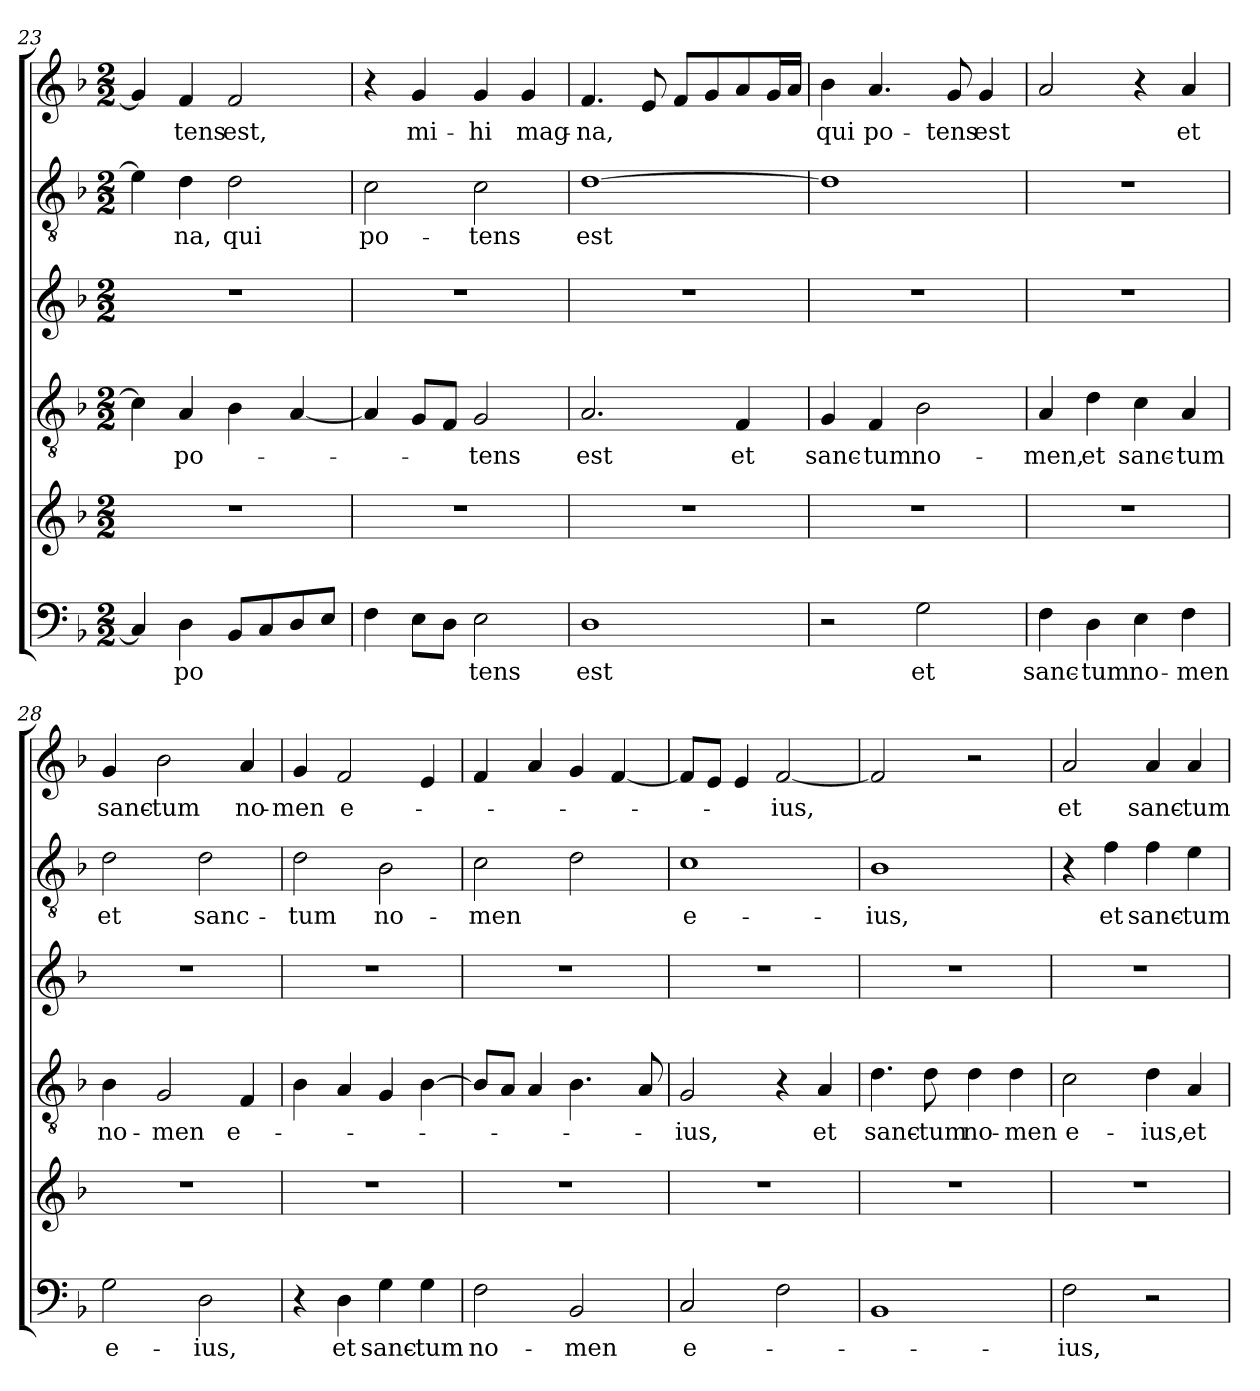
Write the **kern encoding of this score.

**kern	**text	**kern	**kern	**text	**kern	**kern	**text	**kern	**text
*part6	*part6	*part5	*part4	*part4	*part3	*part2	*part2	*part1	*part1
*staff6	*staff6	*staff5	*staff4	*staff4	*staff3	*staff2	*staff2	*staff1	*staff1
*clefF4	*	*clefG2	*clefGv2	*	*clefG2	*clefGv2	*	*clefG2	*
*k[b-]	*	*k[b-]	*k[b-]	*	*k[b-]	*k[b-]	*	*k[b-]	*
*F:	*	*F:	*F:	*	*F:	*F:	*	*F:	*
*M2/2	*	*M2/2	*M2/2	*	*M2/2	*M2/2	*	*M2/2	*
=23	=23	=23	=23	=23	=23	=23	=23	=23	=23
4C/]	.	1r	4c\]	.	1r	4e-\]	.	4g/]	.
!	!LO:LY:b	!	!	!LO:LY:b	!	!	!LO:LY:b	!	!LO:LY:b
4D\	po	.	4A/	po-	.	4d\	-na,	4f/	-tens
!	!	!	!	!	!	!	!LO:LY:b	!	!LO:LY:b
8BB-/L	.	.	4B-\	.	.	2d\	qui	2f/	est,
8C/	.	.	.	.	.	.	.	.	.
8D/	.	.	[4A/	.	.	.	.	.	.
8E/J	.	.	.	.	.	.	.	.	.
!!LO:LB:g=z
=24	=24	=24	=24	=24	=24	=24	=24	=24	=24
!	!	!	!	!	!	!	!LO:LY:b	!	!
4F\	.	1r	4A/]	.	1r	2c\	po-	4r	.
!	!	!	!	!	!	!	!	!	!LO:LY:b
8E\L	.	.	8G/L	.	.	.	.	4g/	mi-
8D\J	.	.	8F/J	.	.	.	.	.	.
!	!LO:LY:b	!	!	!LO:LY:b	!	!	!LO:LY:b	!	!LO:LY:b
2E\	tens	.	2G/	-tens	.	2c\	-tens	4g/	-hi
!	!	!	!	!	!	!	!	!	!LO:LY:b
.	.	.	.	.	.	.	.	4g/	mag-
=25	=25	=25	=25	=25	=25	=25	=25	=25	=25
!	!LO:LY:b	!	!	!LO:LY:b	!	!	!LO:LY:b	!	!LO:LY:b
1D	est	1r	2.A/	est	1r	[1d	est	4.f/	-na,
.	.	.	.	.	.	.	.	8e/	.
.	.	.	.	.	.	.	.	8f/L	.
.	.	.	.	.	.	.	.	8g/	.
!	!	!	!	!LO:LY:b	!	!	!	!	!
.	.	.	4F/	et	.	.	.	8a/	.
.	.	.	.	.	.	.	.	16g/L	.
.	.	.	.	.	.	.	.	16a/JJ	.
=26	=26	=26	=26	=26	=26	=26	=26	=26	=26
!	!	!	!	!LO:LY:b	!	!	!	!	!LO:LY:b
2r	.	1r	4G/	sanc-	1r	1d]	.	4b-\	qui
!	!	!	!	!LO:LY:b	!	!	!	!	!LO:LY:b
.	.	.	4F/	-tum	.	.	.	4.a/	po-
!	!LO:LY:b	!	!	!LO:LY:b	!	!	!	!	!
2G\	et	.	2B-\	no-	.	.	.	.	.
!	!	!	!	!	!	!	!	!	!LO:LY:b
.	.	.	.	.	.	.	.	8g/	-tens
!	!	!	!	!	!	!	!	!	!LO:LY:b
.	.	.	.	.	.	.	.	4g/	est
=27	=27	=27	=27	=27	=27	=27	=27	=27	=27
!	!LO:LY:b	!	!	!LO:LY:b	!	!	!	!	!
4F\	sanc-	1r	4A/	-men,	1r	1r	.	2a/	.
!	!LO:LY:b	!	!	!LO:LY:b	!	!	!	!	!
4D\	-tum	.	4d\	et	.	.	.	.	.
!	!LO:LY:b	!	!	!LO:LY:b	!	!	!	!	!
4E\	no-	.	4c\	sanc-	.	.	.	4r	.
!	!LO:LY:b	!	!	!LO:LY:b	!	!	!	!	!LO:LY:b
4F\	-men	.	4A/	-tum	.	.	.	4a/	et
=28	=28	=28	=28	=28	=28	=28	=28	=28	=28
!	!LO:LY:b	!	!	!LO:LY:b	!	!	!LO:LY:b	!	!LO:LY:b
2G\	e-	1r	4B-\	no-	1r	2d\	et	4g/	sanc-
!	!	!	!	!LO:LY:b	!	!	!	!	!LO:LY:b
.	.	.	2G/	-men	.	.	.	2b-\	-tum
!	!LO:LY:b	!	!	!	!	!	!LO:LY:b	!	!
2D\	-ius,	.	.	.	.	2d\	sanc-	.	.
!	!	!	!	!LO:LY:b	!	!	!	!	!LO:LY:b
.	.	.	4F/	e-	.	.	.	4a/	no-
!!LO:LB:g=z
=29	=29	=29	=29	=29	=29	=29	=29	=29	=29
!	!	!	!	!	!	!	!LO:LY:b	!	!LO:LY:b
4r	.	1r	4B-\	.	1r	2d\	-­tum	4g/	-­men
!	!LO:LY:b	!	!	!	!	!	!	!	!LO:LY:b
4D\	et	.	4A/	.	.	.	.	2f/	e-
!	!LO:LY:b	!	!	!	!	!	!LO:LY:b	!	!
4G\	sanc-	.	4G/	.	.	2B-\	no-	.	.
!	!LO:LY:b	!	!	!	!	!	!	!	!
4G\	-tum	.	[4B-\	.	.	.	.	4e/	.
=30	=30	=30	=30	=30	=30	=30	=30	=30	=30
!	!LO:LY:b	!	!	!	!	!	!LO:LY:b	!	!
2F\	no-	1r	8B-/L]	.	1r	2c\	-men	4f/	.
.	.	.	8A/J	.	.	.	.	.	.
.	.	.	4A/	.	.	.	.	4a/	.
!	!LO:LY:b	!	!	!	!	!	!	!	!
2BB-/	-men	.	4.B-\	.	.	2d\	.	4g/	.
.	.	.	.	.	.	.	.	[4f/	.
.	.	.	8A/	.	.	.	.	.	.
=31	=31	=31	=31	=31	=31	=31	=31	=31	=31
!	!LO:LY:b	!	!	!LO:LY:b	!	!	!LO:LY:b	!	!
2C/	e-	1r	2G/	-ius,	1r	1c	e-	8f/L]	.
.	.	.	.	.	.	.	.	8e/J	.
.	.	.	.	.	.	.	.	4e/	.
!	!	!	!	!	!	!	!	!	!LO:LY:b
2F\	.	.	4r	.	.	.	.	[2f/	-ius,
!	!	!	!	!LO:LY:b	!	!	!	!	!
.	.	.	4A/	et	.	.	.	.	.
=32	=32	=32	=32	=32	=32	=32	=32	=32	=32
!	!	!	!	!LO:LY:b	!	!	!LO:LY:b	!	!
1BB-	.	1r	4.d\	sanc-	1r	1B-	-ius,	2f/]	.
!	!	!	!	!LO:LY:b	!	!	!	!	!
.	.	.	8d\	-tum	.	.	.	.	.
!	!	!	!	!LO:LY:b	!	!	!	!	!
.	.	.	4d\	no-	.	.	.	2r	.
!	!	!	!	!LO:LY:b	!	!	!	!	!
.	.	.	4d\	-men	.	.	.	.	.
=33	=33	=33	=33	=33	=33	=33	=33	=33	=33
!	!LO:LY:b	!	!	!LO:LY:b	!	!	!	!	!LO:LY:b
2F\	-ius,	1r	2c\	e-	1r	4r	.	2a/	et
!	!	!	!	!	!	!	!LO:LY:b	!	!
.	.	.	.	.	.	4f\	et	.	.
!	!	!	!	!LO:LY:b	!	!	!LO:LY:b	!	!LO:LY:b
2r	.	.	4d\	-ius,	.	4f\	sanc-	4a/	sanc-
!	!	!	!	!LO:LY:b	!	!	!LO:LY:b	!	!LO:LY:b
.	.	.	4A/	et	.	4e\	-tum	4a/	-tum
=	=	=	=	=	=	=	=	=	=
*-	*-	*-	*-	*-	*-	*-	*-	*-	*-
